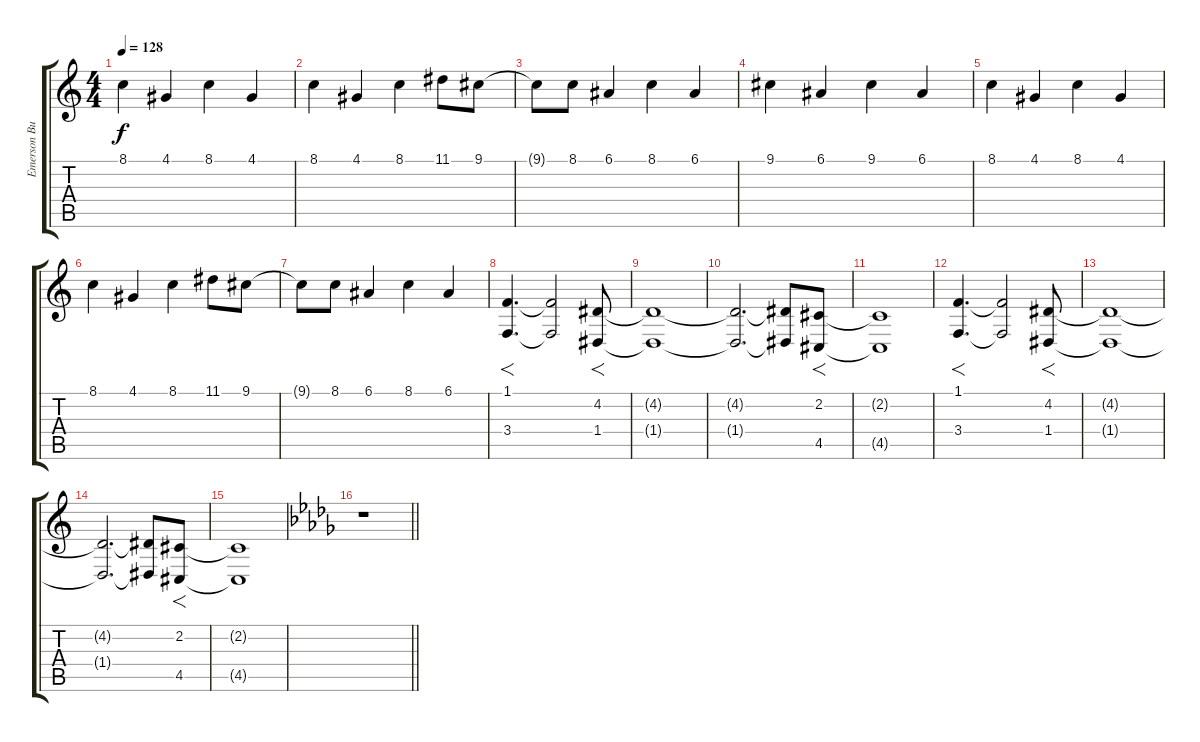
\track ("Emerson Burton (Keyboard)" "Emerson Bu") {instrument choiraahs}
\staff {score tabs}
\tuning (E4 B3 G3 D3 A2 E2) {hide}
\ts (4 4)
\tempo 128
\clef g2
\ks c
8.1.4{dy f} 4.1.4 8.1.4 4.1.4 |
8.1.4 4.1.4 8.1.4 11.1.8 9.1.8 |
9.1{t}.8 8.1.8 6.1.4 8.1.4 6.1.4 |
9.1.4 6.1.4 9.1.4 6.1.4 |
8.1.4 4.1.4 8.1.4 4.1.4 |
8.1.4 4.1.4 8.1.4 11.1.8 9.1.8 |
9.1{t}.8 8.1.8 6.1.4 8.1.4 6.1.4 |
(1.1 3.4).4{f d} (1.1{t} 3.4{t}).2 (4.2 1.4).8{f} |
(4.2{t} 1.4{t}).1 |
(4.2{t} 1.4{t}).2{d} (4.2{t} 1.4{t}).8 (2.2 4.5).8{f} |
(2.2{t} 4.5{t}).1 |
(1.1 3.4).4{f d} (1.1{t} 3.4{t}).2 (4.2 1.4).8{f} |
(4.2{t} 1.4{t}).1 |
(4.2{t} 1.4{t}).2{d} (4.2{t} 1.4{t}).8 (2.2 4.5).8{f} |
(2.2{t} 4.5{t}).1 |
\barLineRight lightlight
\ks db
r.1
